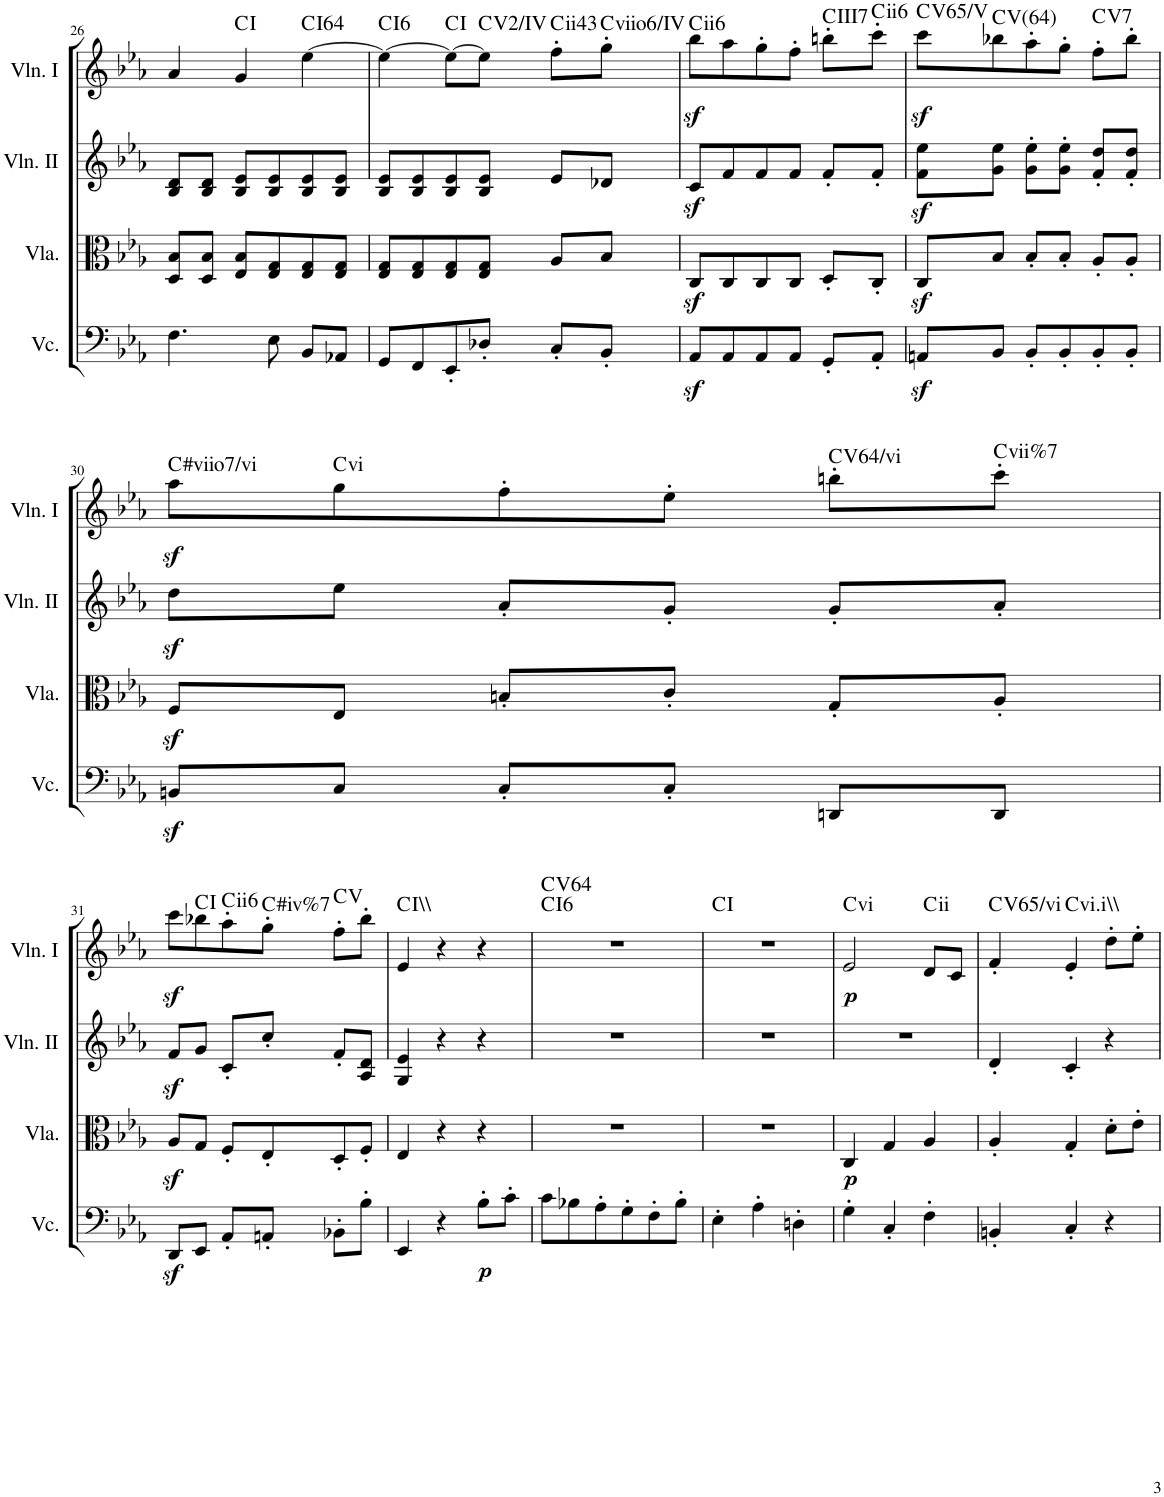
**kern	**dynam	**kern	**dynam	**kern	**kern	**dynam	**harte
*part4	*part4	*part3	*part3	*part2	*part1	*part1	*part1
*staff4	*staff4	*staff3	*staff3	*staff2	*staff1	*staff1	*
*I"Violoncello	*	*I"Viola	*	*I"Violin II	*I"Violin I	*	*
*I'Vc.	*	*I'Vla.	*	*I'Vln. II	*I'Vln. I	*	*
!!LO:PB:g=z
*clefF4	*	*clefC3	*	*clefG2	*clefG2	*	*
*k[b-e-a-]	*	*k[b-e-a-]	*	*k[b-e-a-]	*k[b-e-a-]	*	*
*E-:	*	*E-:	*	*E-:	*E-:	*	*
*M3/4	*	*M3/4	*	*M3/4	*M3/4	*	*
=26	=26	=26	=26	=26	=26	=26	=26
4.F\	.	8D/ 8B-/L	.	8B-/ 8d/L	4a-/	.	.
.	.	8D/ 8B-/J	.	8B-/ 8d/J	.	.	.
.	.	8E-/ 8B-/L	.	8B-/ 8e-/L	4g/	.	C:maj
8E-\	.	8E-/ 8G/	.	8B-/ 8e-/	.	.	.
!	!	!	!	!	!	!	!LO:H:kt=64
8BB-/L	.	8E-/ 8G/	.	8B-/ 8e-/	[4ee-\	.	C:maj
8AA-X/J	.	8E-/ 8G/J	.	8B-/ 8e-/J	.	.	.
=27	=27	=27	=27	=27	=27	=27	=27
!	!	!	!	!	!	!	!LO:H:kt=6
8GG/L	.	8E-/ 8G/L	.	8B-/ 8e-/L	4ee-\_	.	C:maj6
8FF/	.	8E-/ 8G/	.	8B-/ 8e-/	.	.	.
8EE-'/	.	8E-/ 8G/	.	8B-/ 8e-/	8ee-\L_	.	C:maj
!	!	!	!	!	!	!	!LO:H:kt=2/
8D-X'/J	.	8E-/ 8G/J	.	8B-/ 8e-/J	8ee-\J]	.	C:maj
!	!	!	!	!	!	!	!LO:H:kt=ii
8C'/L	.	8A-/L	.	8e-/L	8ff'\L	.	.
!	!	!	!	!	!	!	!LO:H:kt=viio
8BB-'/J	.	8B-/J	.	8d-X/J	8gg'\J	.	.
=28	=28	=28	=28	=28	=28	=28	=28
!	!	!	!	!	!	!	!LO:H:kt=ii
8AA-z</L	.	8Cz</L	.	8cz</L	8bb-\L	.	.
8AA-/	.	8C/	.	8f/	8aa-\	.	.
8AA-/	.	8C/	.	8f/	8gg'\	.	.
8AA-/J	.	8C/J	.	8f/J	8ff'\J	.	.
!	!	!	!	!	!	!	!LO:H:kt=7
8GG'/L	.	8D'/L	.	8f'/L	8bbn'\L	.	C:7
!	!	!	!	!	!	!	!LO:H:kt=ii
8AA-'/J	.	8C'/J	.	8f'/J	8ccc'\J	.	.
=29	=29	=29	=29	=29	=29	=29	=29
!	!	!	!	!	!	!	!LO:H:kt=V
8AAnz</L	.	8Cz</L	.	8f\z< 8ee-\z<L	8ccc\L	.	.
!	!	!	!	!	!	!	!LO:H:kt=64
8BB-/J	.	8B-/J	.	8g\ 8ee-\J	8bb-X\	.	C:maj
8BB-'/L	.	8B-'/L	.	8g\' 8ee-\'L	8aa-'\	.	.
8BB-'/	.	8B-'/J	.	8g\' 8ee-\'J	8gg'\J	.	.
!	!	!	!	!	!	!	!LO:H:kt=7
8BB-'/	.	8A-'/L	.	8f/' 8dd/'L	8ff'\L	.	C:7
8BB-'/J	.	8A-'/J	.	8f/' 8dd/'J	8bb-'\J	.	.
!!LO:LB:g=z
=30	=30	=30	=30	=30	=30	=30	=30
!	!	!	!	!	!	!	!LO:H:kt=#viio
8BBnz</L	.	8Fz</L	.	8ddz<\L	8aa-\L	.	.
!	!	!	!	!	!	!	!LO:H:kt=vi
8C/J	.	8E-/J	.	8ee-\J	8gg\	.	.
8C'/L	.	8Bn'/L	.	8a-'/L	8ff'\	.	.
8C'/J	.	8c'/J	.	8g'/J	8ee-'\J	.	.
!	!	!	!	!	!	!	!LO:H:kt=64/
8DDn/L	.	8G'/L	.	8g'/L	8bbn'\L	.	C:maj
!	!	!	!	!	!	!	!LO:H:kt=vii%
8DD/J	.	8A-'/J	.	8a-'/J	8ccc'\J	.	.
!!LO:LB:g=z
=31	=31	=31	=31	=31	=31	=31	=31
8DDz</L	.	8A-z</L	.	8fz</L	8cccz<\L	.	.
8EE-/J	.	8G/J	.	8g/J	8bb-X\	.	C:maj
!	!	!	!	!	!	!	!LO:H:kt=ii
8AA-'/L	.	8F'/L	.	8c'/L	8aa-'\	.	.
!	!	!	!	!	!	!	!LO:H:kt=#iv%
8AAn'/J	.	8E-'/	.	8cc'/J	8gg'\J	.	.
8BB-X'\L	.	8D'/	.	8f'/L	8ff'\L	.	C:maj
8B-'\J	.	8F'/J	.	8A-/ 8d/J	8bb-'\J	.	.
=32	=32	=32	=32	=32	=32	=32	=32
4EE-/	.	4E-/	.	4G/ 4e-/	4e-/	.	C:maj
4r	.	4r	.	4r	4r	.	.
!	!LO:DY:b	!	!	!	!	!	!
8B-'\L	p	4r	.	4r	4r	.	.
8c'\J	.	.	.	.	.	.	.
=33	=33	=33	=33	=33	=33	=33	=33
!	!	!	!	!	!	!	!LO:H:n=1:kt=6
!	!	!	!	!	!	!	!LO:H:n=2:kt=64
8c\L	.	2.r	.	2.r	2.r	.	C:maj6 C:maj
8B-X\	.	.	.	.	.	.	.
8A-'\	.	.	.	.	.	.	.
8G'\	.	.	.	.	.	.	.
8F'\	.	.	.	.	.	.	.
8B-'\J	.	.	.	.	.	.	.
=34	=34	=34	=34	=34	=34	=34	=34
4E-'\	.	2.r	.	2.r	2.r	.	C:maj
4A-'\	.	.	.	.	.	.	.
4Dn'\	.	.	.	.	.	.	.
=35	=35	=35	=35	=35	=35	=35	=35
!	!	!	!LO:DY:b	!	!	!LO:DY:b	!LO:H:kt=vi
4G'\	.	4C/	p	2.r	2e-/	p	.
4C'/	.	4G/	.	.	.	.	.
!	!	!	!	!	!	!	!LO:H:kt=ii
4F'\	.	4A-/	.	.	8d/L	.	.
.	.	.	.	.	8c/J	.	.
=36	=36	=36	=36	=36	=36	=36	=36
!	!	!	!	!	!	!	!LO:H:kt=65/
4BBn'/	.	4A-'/	.	4d'/	4f'/	.	C:maj
!	!	!	!	!	!	!	!LO:H:kt=vi.i
4C'/	.	4G'/	.	4c'/	4e-'/	.	.
4r	.	8d'\L	.	4r	8dd'\L	.	.
.	.	8e-'\J	.	.	8ee-'\J	.	.
=	=	=	=	=	=	=	=
*-	*-	*-	*-	*-	*-	*-	*-
